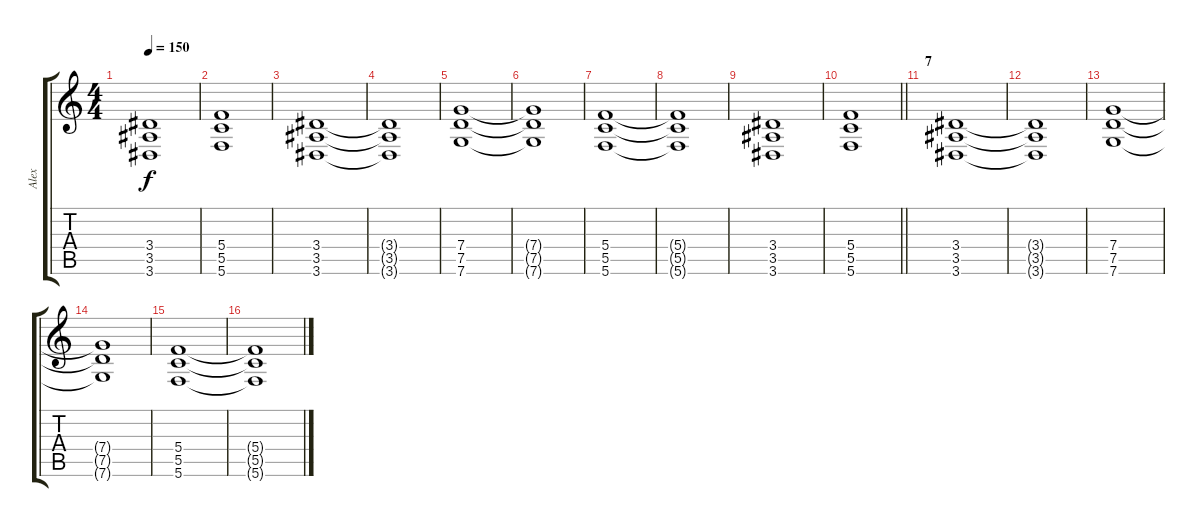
\track ("Alex" "Alex") {instrument overdrivenguitar}
\staff {score tabs}
\tuning (D4 A3 F3 C3 G2 C2) {hide}
\ts (4 4)
\tempo 150
\clef g2
\ks c
(3.4 3.5 3.6).1{dy f} |
(5.4 5.5 5.6).1 |
(3.4 3.5 3.6).1 |
(3.4{t} 3.5{t} 3.6{t}).1 |
(7.4 7.5 7.6).1 |
(7.4{t} 7.5{t} 7.6{t}).1 |
(5.4 5.5 5.6).1 |
(5.4{t} 5.5{t} 5.6{t}).1 |
(3.4 3.5 3.6).1 |
\barLineRight lightlight
(5.4 5.5 5.6).1 |
\section ("" "7")
(3.4 3.5 3.6).1 |
(3.4{t} 3.5{t} 3.6{t}).1 |
(7.4 7.5 7.6).1 |
(7.4{t} 7.5{t} 7.6{t}).1 |
(5.4 5.5 5.6).1 |
(5.4{t} 5.5{t} 5.6{t}).1
